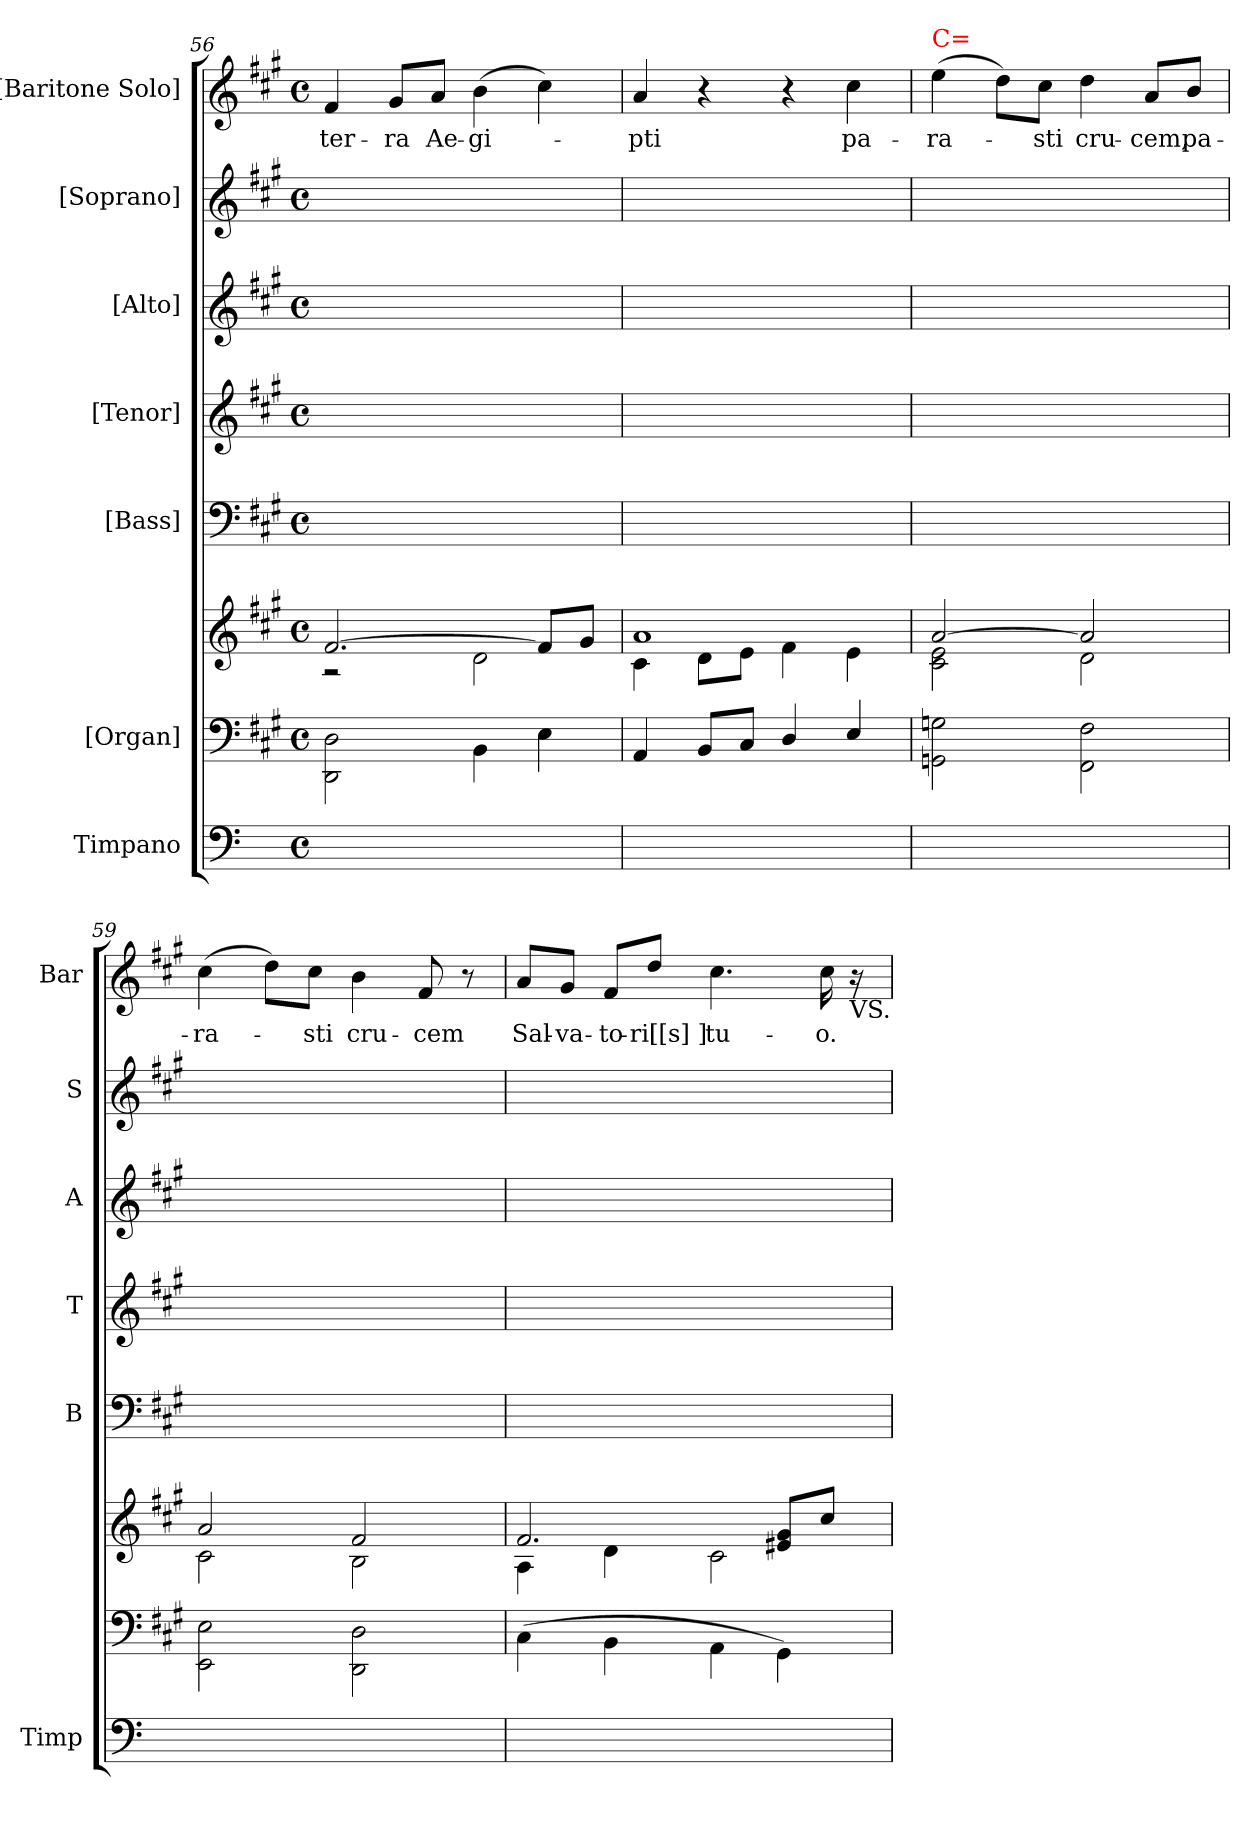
**kern	**kern	**kern	**kern	**kern	**kern	**kern	**kern	**text
*part7	*part6	*part6	*part5	*part4	*part3	*part2	*part1	*part1
*staff8	*staff7	*staff6	*staff5	*staff4	*staff3	*staff2	*staff1	*staff1
*I"Timpano	*I"[Organ]	*	*I"[Bass]	*I"[Tenor]	*I"[Alto]	*I"[Soprano]	*I"[Baritone Solo]	*
*I'Timp	*	*	*I'B	*I'T	*I'A	*I'S	*I'Bar	*
*clefF4	*clefF4	*clefG2	*clefF4	*clefG2	*clefG2	*clefG2	*clefG2	*
*	*	*	*	*ITrd7c12	*	*	*ITrd7c12	*
*	*k[f#c#g#]	*k[f#c#g#]	*k[f#c#g#]	*k[f#c#g#]	*k[f#c#g#]	*k[f#c#g#]	*k[f#c#g#]	*
*M4/4	*M4/4	*M4/4	*M4/4	*M4/4	*M4/4	*M4/4	*M4/4	*
*met(c)	*met(c)	*met(c)	*met(c)	*met(c)	*met(c)	*met(c)	*met(c)	*
=56	=56	=56	=56	=56	=56	=56	=56	=56
*	*	*^	*	*	*	*	*	*
1ryy	2DD\ 2D\	[2.f#/	2r	1ryy	1ryy	1ryy	1ryy	4F#/	ter-
.	.	.	.	.	.	.	.	8G#/L	-ra
.	.	.	.	.	.	.	.	8A/J	Ae-
.	4BB\	.	2d\	.	.	.	.	(4B\	-gi-
.	4E\	8f#/L]	.	.	.	.	.	4c#\)	.
.	.	8g#/J	.	.	.	.	.	.	.
=57	=57	=57	=57	=57	=57	=57	=57	=57	=57
1ryy	4AA/	1a	4c#\	1ryy	1ryy	1ryy	1ryy	4A/	-pti
.	8BB/L	.	8d\L	.	.	.	.	4r	.
.	8C#/J	.	8e\J	.	.	.	.	.	.
.	4D/	.	4f#\	.	.	.	.	4r	.
.	4E/	.	4e\	.	.	.	.	4c#\	pa-
=58	=58	=58	=58	=58	=58	=58	=58	=58	=58
!	!	!	!	!	!	!	!	!LO:TX:a:color=red:t=C=	!
1ryy	2GGn\ 2Gn\	[2a/	2c#\ 2e\	1ryy	1ryy	1ryy	1ryy	(4e\	-ra-
.	.	.	.	.	.	.	.	8d\L)	.
.	.	.	.	.	.	.	.	8c#\J	-sti
.	2FF#\ 2F#\	2a/]	2d\	.	.	.	.	4d\	cru-
.	.	.	.	.	.	.	.	8A/L	-cem,
.	.	.	.	.	.	.	.	8B/J	pa-
=59	=59	=59	=59	=59	=59	=59	=59	=59	=59
1ryy	2EE\ 2E\	2a/	2c#\	1ryy	1ryy	1ryy	1ryy	(4c#\	-ra-
.	.	.	.	.	.	.	.	8d\L)	.
.	.	.	.	.	.	.	.	8c#\J	-sti
.	2DD\ 2D\	2f#/	2B\	.	.	.	.	4B\	cru-
.	.	.	.	.	.	.	.	8F#/	-cem
.	.	.	.	.	.	.	.	8r	.
=60	=60	=60	=60	=60	=60	=60	=60	=60	=60
1ryy	(4C#\	2.f#/	4A\	1ryy	1ryy	1ryy	1ryy	8A/L	Sal-
.	.	.	.	.	.	.	.	8G#/J	-va-
.	4BB\	.	4d\	.	.	.	.	8F#/L	-to-
.	.	.	.	.	.	.	.	8d/J	-ri[[s]]
.	4AA\	.	2c#\	.	.	.	.	4.c#\	tu-
.	4GG#\)	8e#X/ 8g#/L	.	.	.	.	.	.	.
.	.	8cc#/J	.	.	.	.	.	16c#\	-o.
!	!	!	!	!	!	!	!	!LO:TX:b:t=VS.	!
.	.	.	.	.	.	.	.	16r	.
*	*	*v	*v	*	*	*	*	*	*
=	=	=	=	=	=	=	=	=
*-	*-	*-	*-	*-	*-	*-	*-	*-
